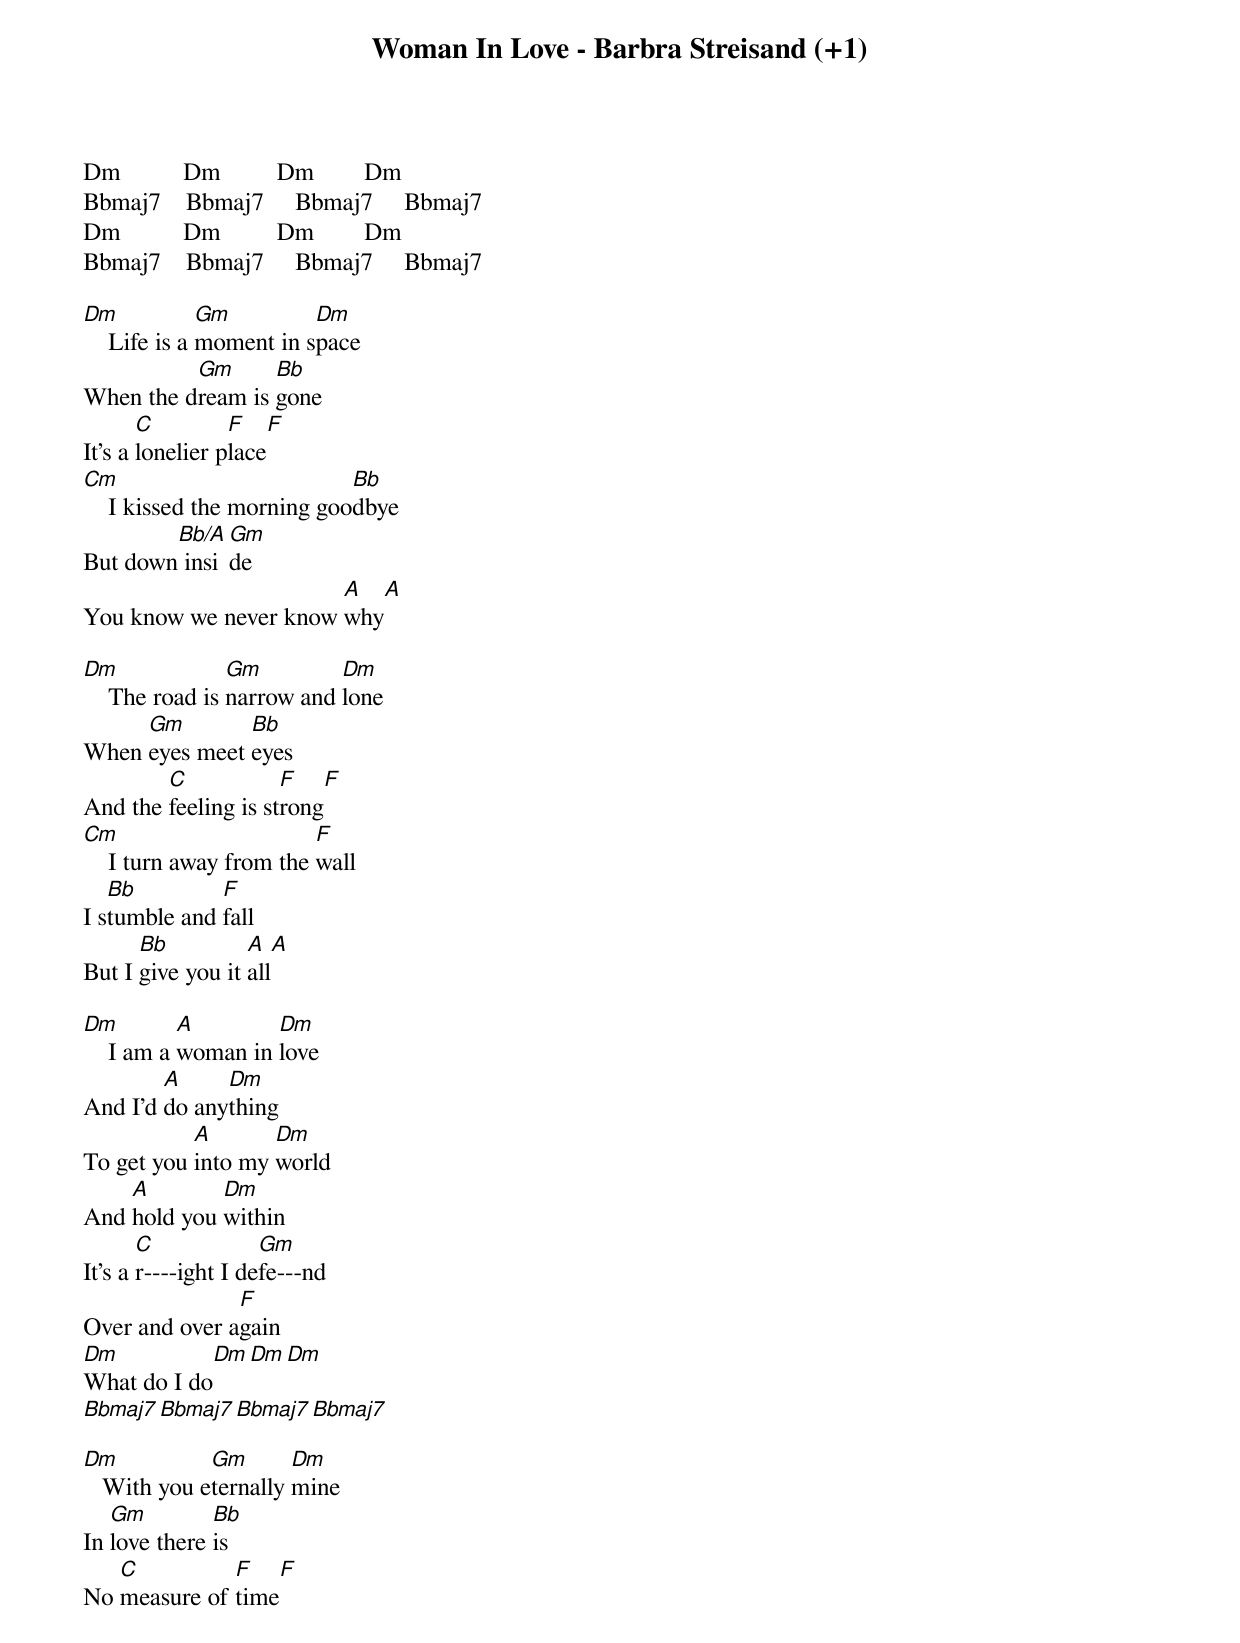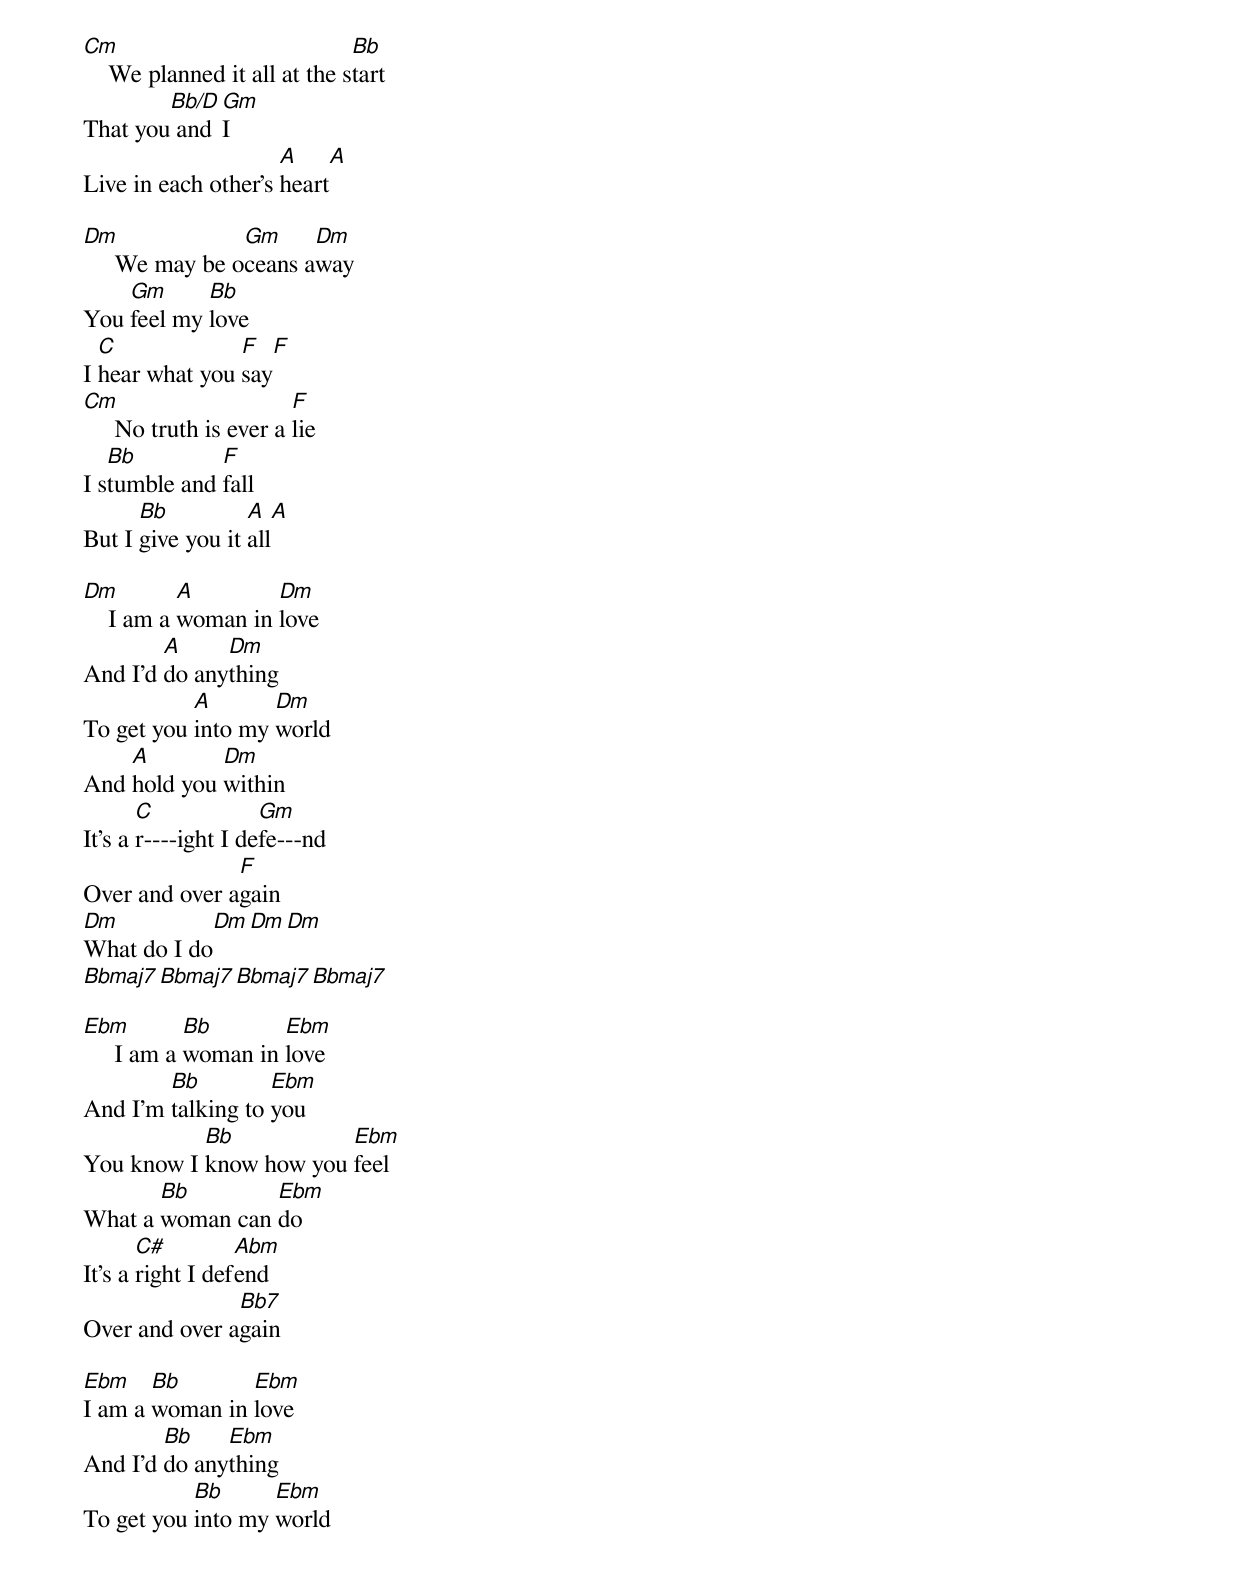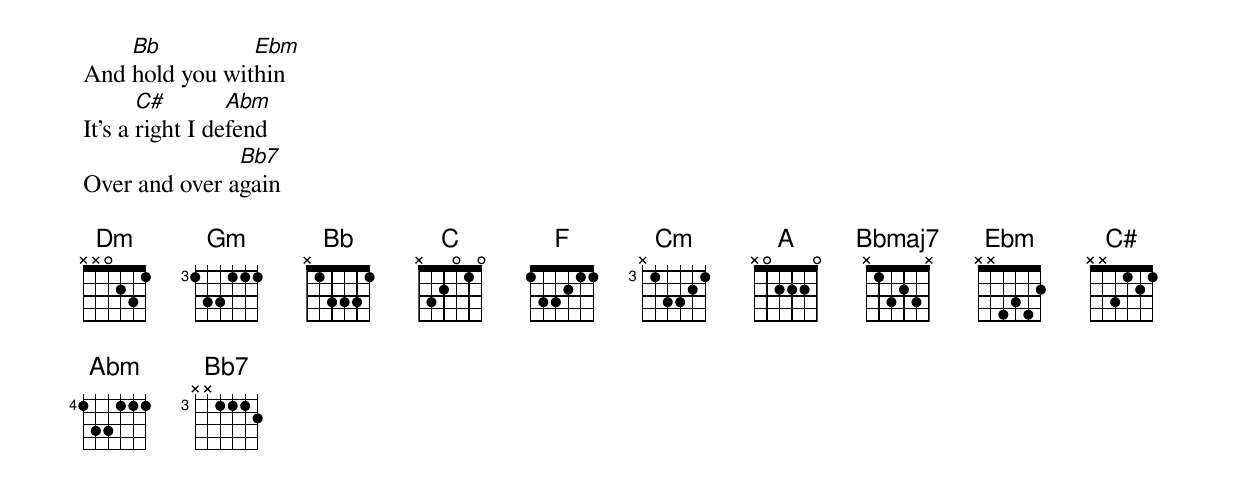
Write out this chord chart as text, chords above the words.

Woman In Love - Barbra Streisand (+1)

Dm          Dm         Dm        Dm
Bbmaj7    Bbmaj7     Bbmaj7     Bbmaj7
Dm          Dm         Dm        Dm
Bbmaj7    Bbmaj7     Bbmaj7     Bbmaj7

Dm            Gm         Dm
    Life is a moment in space
          Gm      Bb
When the dream is gone
       C         F      F
It's a lonelier place
Cm                          Bb
    I kissed the morning goodbye
        Bb/A Gm
But down inside
                       A     A
You know we never know why

Dm              Gm         Dm
    The road is narrow and lone
     Gm        Bb
When eyes meet eyes
        C            F      F
And the feeling is strong
Cm                       F
    I turn away from the wall
   Bb         F
I stumble and fall
      Bb          A     A
But I give you it all

Dm         A        Dm
    I am a woman in love
        A     Dm
And I'd do anything
           A       Dm
To get you into my world
    A        Dm
And hold you within
       C             Gm
It's a r----ight I defe---nd
               F
Over and over again
Dm          Dm        Dm         Dm
What do I do
Bbmaj7    Bbmaj7     Bbmaj7     Bbmaj7

Dm           Gm       Dm
   With you eternally mine
   Gm         Bb
In love there is
   C          F      F
No measure of time
Cm                            Bb
    We planned it all at the start
        Bb/D Gm
That you and I
                     A      A
Live in each other's heart

Dm              Gm     Dm
     We may be oceans away
    Gm      Bb
You feel my love
  C             F      F
I hear what you say
Cm                      F
     No truth is ever a lie
   Bb         F
I stumble and fall
      Bb          A      A
But I give you it all

Dm         A        Dm
    I am a woman in love
        A     Dm
And I'd do anything
           A       Dm
To get you into my world
    A        Dm
And hold you within
       C             Gm
It's a r----ight I defe---nd
               F
Over and over again
Dm            Dm      Dm        Dm
What do I do
Bbmaj7    Bbmaj7     Bbmaj7     Bbmaj7

Ebm         Bb       Ebm
     I am a woman in love
        Bb         Ebm
And I'm talking to you
           Bb           Ebm
You know I know how you feel
       Bb        Ebm
What a woman can do
       C#         Abm
It's a right I defend
               Bb7
Over and over again

Ebm    Bb       Ebm
I am a woman in love
        Bb    Ebm
And I'd do anything
           Bb      Ebm
To get you into my world
    Bb          Ebm
And hold you within
       C#        Abm
It's a right I defend
               Bb7
Over and over again

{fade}
